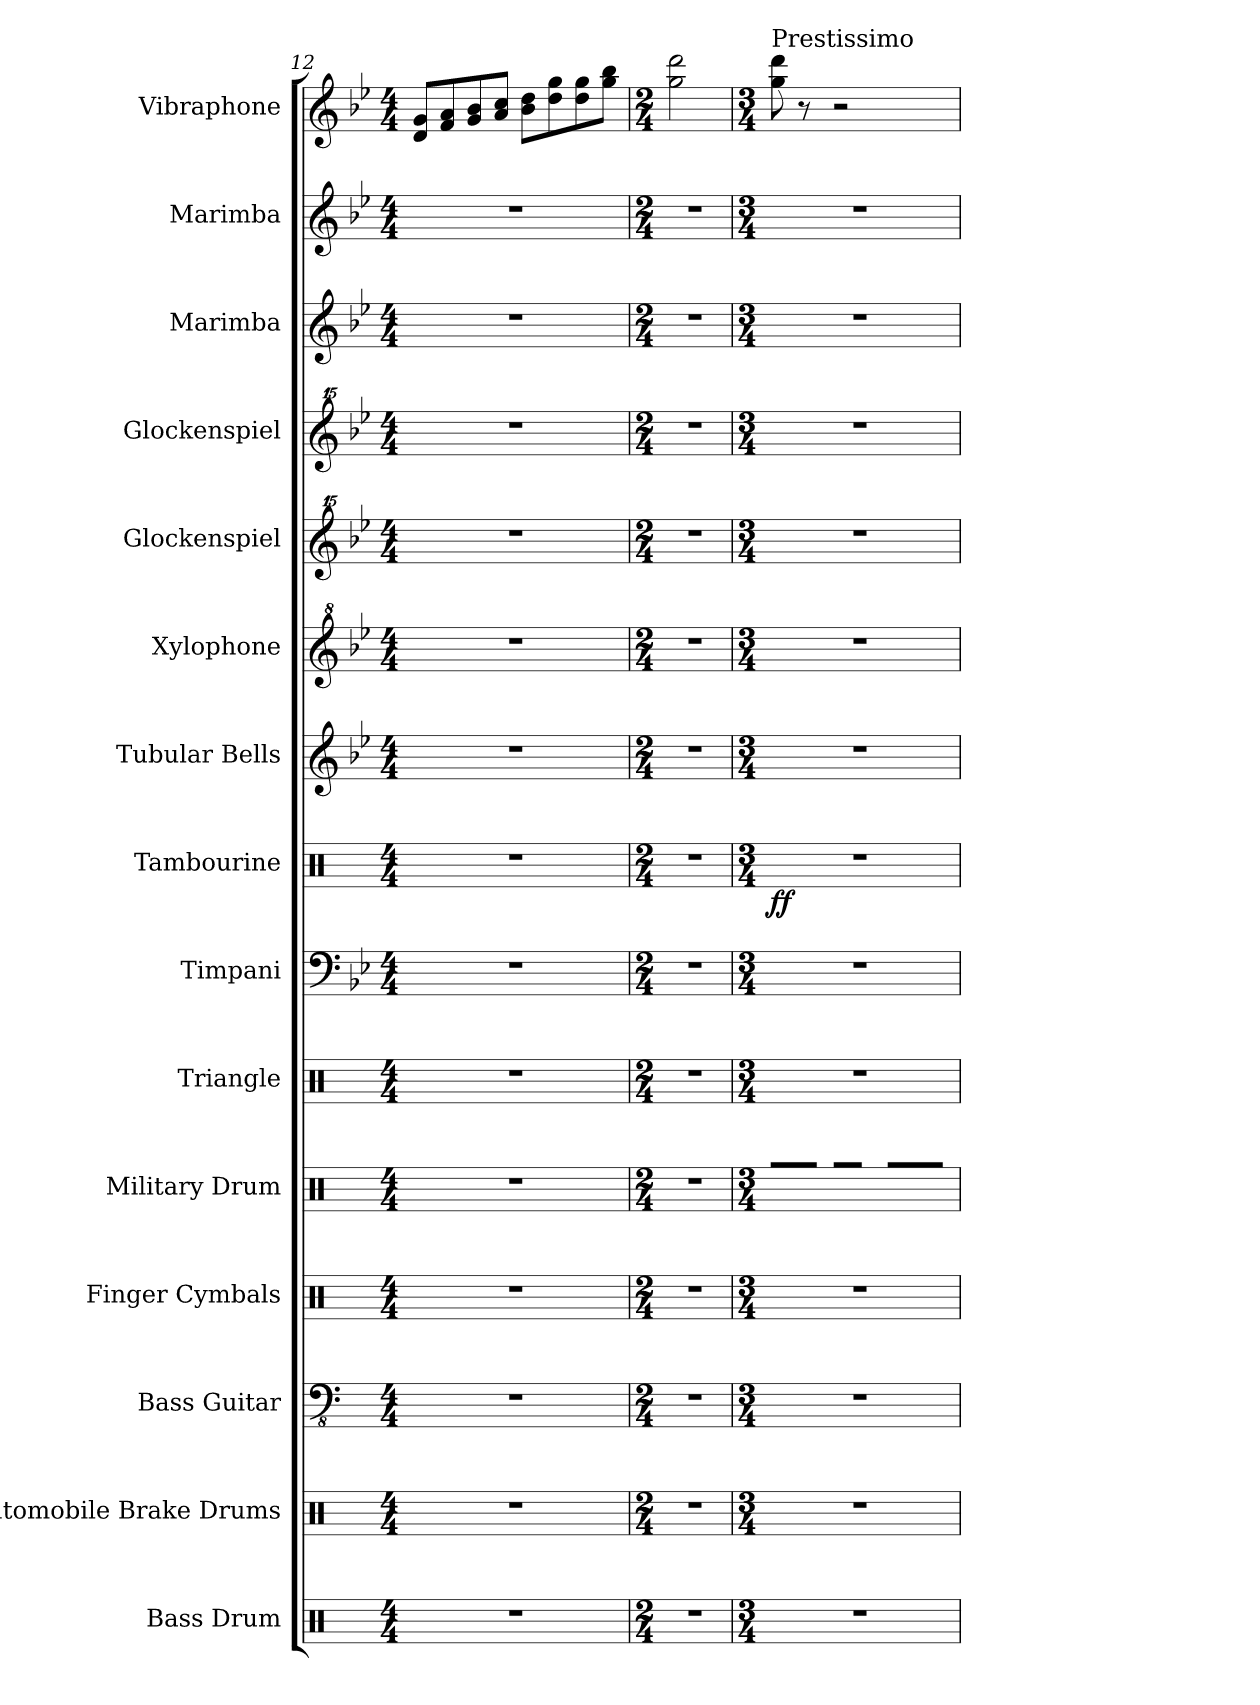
**kern	**kern	**kern	**kern	**kern	**kern	**kern	**kern	**dynam	**kern	**kern	**kern	**kern	**kern	**kern	**kern
*part15	*part14	*part13	*part12	*part11	*part10	*part9	*part8	*part8	*part7	*part6	*part5	*part4	*part3	*part2	*part1
*staff15	*staff14	*staff13	*staff12	*staff11	*staff10	*staff9	*staff8	*staff8	*staff7	*staff6	*staff5	*staff4	*staff3	*staff2	*staff1
*I"Bass Drum	*I"Automobile Brake Drums	*I"Bass Guitar	*I"Finger Cymbals	*I"Military Drum	*I"Triangle	*I"Timpani	*I"Tambourine	*	*I"Tubular Bells	*I"Xylophone	*I"Glockenspiel	*I"Glockenspiel	*I"Marimba	*I"Marimba	*I"Vibraphone
*I'B. Dr.	*I'Aut. Brk. Dr.	*I'B. Guit.	*I'Fi. Cym.	*I'Mil. Dr.	*I'Trgl.	*I'Timp.	*I'Tamb.	*	*I'Tu. Be.	*I'Xyl.	*I'Glk.	*I'Glk.	*I'Mrm.	*I'Mrm.	*I'Vib.
*clefX	*clefX	*clefFv4	*clefX	*clefX	*clefX	*clefF4	*clefX	*	*clefG2	*clefG^2	*clefG^^2	*clefG^^2	*clefG2	*clefG2	*clefG2
*k[]	*k[]	*k[]	*k[]	*k[]	*k[]	*k[b-e-]	*k[]	*	*k[b-e-]	*k[b-e-]	*k[b-e-]	*k[b-e-]	*k[b-e-]	*k[b-e-]	*k[b-e-]
*C:	*C:	*C:	*C:	*C:	*C:	*B-:	*C:	*	*B-:	*B-:	*B-:	*B-:	*B-:	*B-:	*B-:
*M4/4	*M4/4	*M4/4	*M4/4	*M4/4	*M4/4	*M4/4	*M4/4	*	*M4/4	*M4/4	*M4/4	*M4/4	*M4/4	*M4/4	*M4/4
=12	=12	=12	=12	=12	=12	=12	=12	=12	=12	=12	=12	=12	=12	=12	=12
1r	1r	1r	1r	1r	1r	1r	1r	.	1r	1r	1r	1r	1r	1r	8d/ 8g/L
.	.	.	.	.	.	.	.	.	.	.	.	.	.	.	8f/ 8a/
.	.	.	.	.	.	.	.	.	.	.	.	.	.	.	8g/ 8b-/
.	.	.	.	.	.	.	.	.	.	.	.	.	.	.	8a/ 8cc/J
.	.	.	.	.	.	.	.	.	.	.	.	.	.	.	8b-\ 8dd\L
.	.	.	.	.	.	.	.	.	.	.	.	.	.	.	8dd\ 8gg\
.	.	.	.	.	.	.	.	.	.	.	.	.	.	.	8dd\ 8gg\
.	.	.	.	.	.	.	.	.	.	.	.	.	.	.	8gg\ 8bb-\J
!!LO:PB:g=z
=13	=13	=13	=13	=13	=13	=13	=13	=13	=13	=13	=13	=13	=13	=13	=13
*M2/4	*M2/4	*M2/4	*M2/4	*M2/4	*M2/4	*M2/4	*M2/4	*	*M2/4	*M2/4	*M2/4	*M2/4	*M2/4	*M2/4	*M2/4
2r	2r	2r	2r	2r	2r	2r	2r	.	2r	2r	2r	2r	2r	2r	2gg\ 2ddd\
=14	=14	=14	=14	=14	=14	=14	=14	=14	=14	=14	=14	=14	=14	=14	=14
*M3/4	*M3/4	*M3/4	*M3/4	*M3/4	*M3/4	*M3/4	*M3/4	*	*M3/4	*M3/4	*M3/4	*M3/4	*M3/4	*M3/4	*M3/4
!	!	!	!	!	!	!	!	!	!	!	!	!	!	!	!LO:TX:a:t=Prestissimo
!	!	!	!	!	!	!	!	!LO:DY:b	!	!	!	!	!	!	!
2.r	2.r	2.r	2.r	8R\L	2.r	2.r	2.r	ff	2.r	2.r	2.r	2.r	2.r	2.r	8gg\ 8ddd\
.	.	.	.	16R\L	.	.	.	.	.	.	.	.	.	.	8r
.	.	.	.	16R\JJ	.	.	.	.	.	.	.	.	.	.	.
.	.	.	.	8R\L	.	.	.	.	.	.	.	.	.	.	2r
.	.	.	.	8R\J	.	.	.	.	.	.	.	.	.	.	.
.	.	.	.	16R\LL	.	.	.	.	.	.	.	.	.	.	.
.	.	.	.	16R\	.	.	.	.	.	.	.	.	.	.	.
.	.	.	.	16R\	.	.	.	.	.	.	.	.	.	.	.
.	.	.	.	16R\JJ	.	.	.	.	.	.	.	.	.	.	.
=	=	=	=	=	=	=	=	=	=	=	=	=	=	=	=
*-	*-	*-	*-	*-	*-	*-	*-	*-	*-	*-	*-	*-	*-	*-	*-
